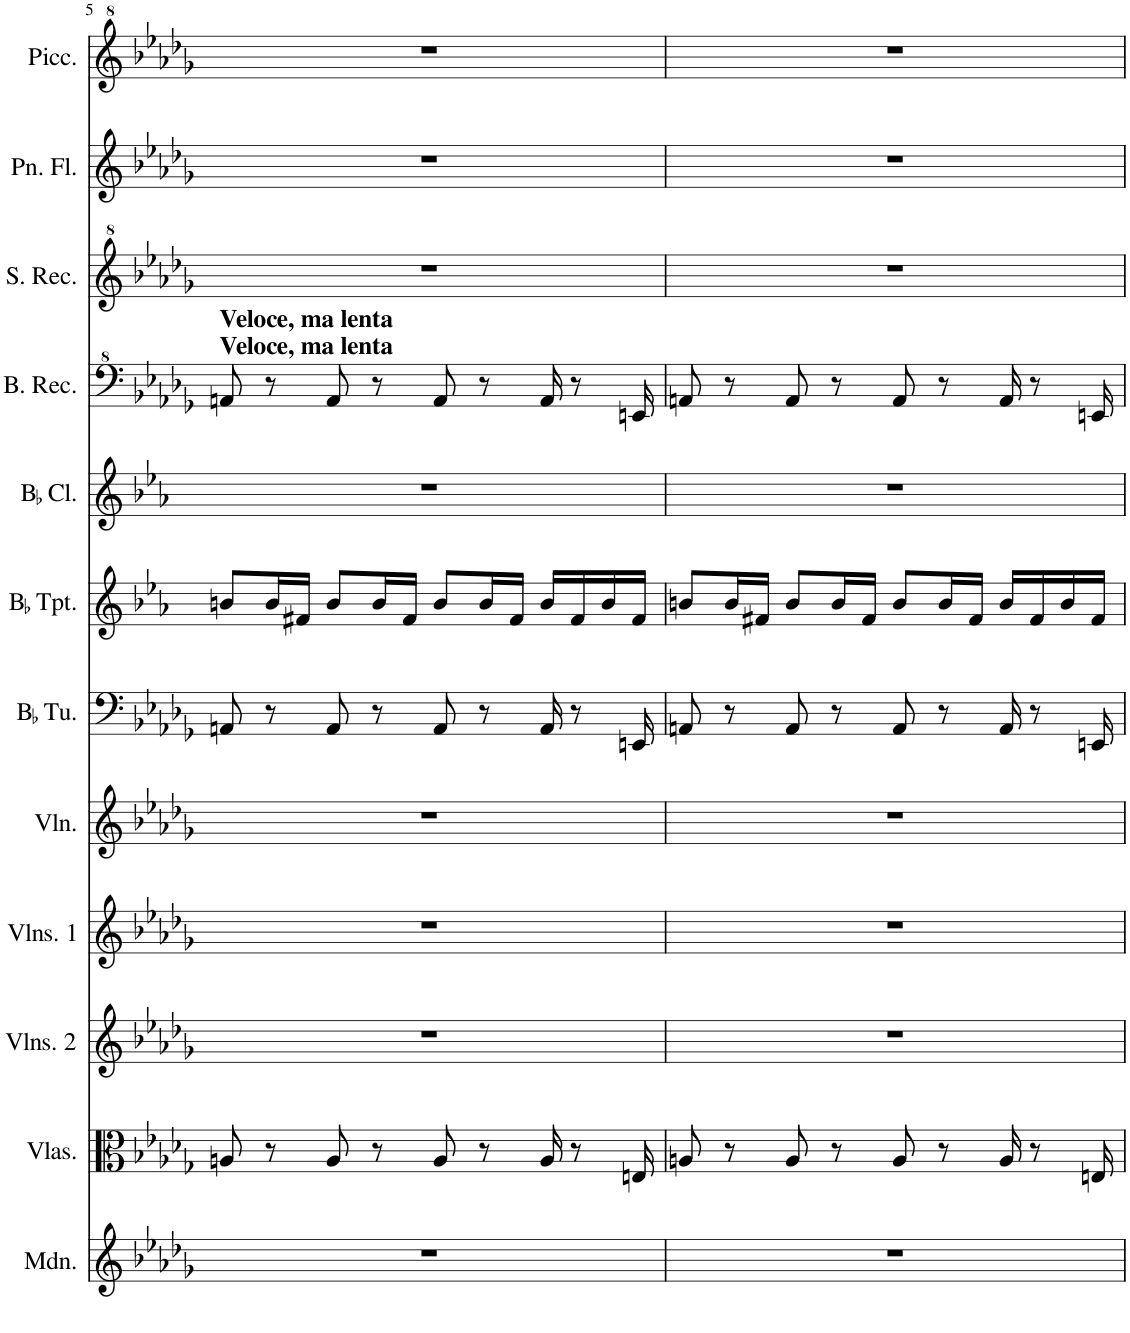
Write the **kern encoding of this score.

**kern	**kern	**kern	**kern	**kern	**kern	**kern	**kern	**kern	**kern	**kern	**kern
*part12	*part11	*part10	*part9	*part8	*part7	*part6	*part5	*part4	*part3	*part2	*part1
*staff12	*staff11	*staff10	*staff9	*staff8	*staff7	*staff6	*staff5	*staff4	*staff3	*staff2	*staff1
*I"Mandolin	*I"Violas	*I"Violins 2	*I"Violins 1	*I"Violin	*I"BaccidentalFlat Tuba	*I"BaccidentalFlat Trumpet	*I"BaccidentalFlat Clarinet	*I"Bass Recorder	*I"Soprano Recorder	*I"Pan Flute	*I"Piccolo
*I'Mdn.	*I'Vlas.	*I'Vlns. 2	*I'Vlns. 1	*I'Vln.	*I'BaccidentalFlat Tu.	*I'BaccidentalFlat Tpt.	*I'BaccidentalFlat Cl.	*I'B. Rec.	*I'S. Rec.	*I'Pn. Fl.	*I'Picc.
!!LO:PB:g=z
*clefG2	*clefC3	*clefG2	*clefG2	*clefG2	*clefF4	*clefG2	*clefG2	*clefF^4	*clefG^2	*clefG2	*clefG^2
*	*	*	*	*	*	*Trd1c2	*Trd1c2	*	*	*	*Trd-7c-12
*k[b-e-a-d-g-]	*k[b-e-a-d-g-]	*k[b-e-a-d-g-]	*k[b-e-a-d-g-]	*k[b-e-a-d-g-]	*k[b-e-a-d-g-]	*k[b-e-a-]	*k[b-e-a-]	*k[b-e-a-d-g-]	*k[b-e-a-d-g-]	*k[b-e-a-d-g-]	*k[b-e-a-d-g-]
*M4/4	*M4/4	*M4/4	*M4/4	*M4/4	*M4/4	*M4/4	*M4/4	*M4/4	*M4/4	*M4/4	*M4/4
=5	=5	=5	=5	=5	=5	=5	=5	=5	=5	=5	=5
!	!	!	!	!	!	!	!	!LO:TX:a:B:t=Veloce, ma lenta	!	!	!
!	!	!	!	!	!	!	!	!LO:TX:a:B:t=Veloce, ma lenta	!	!	!
1r	8An/	1r	1r	1r	8AAn/	8bn/L	1r	8An/	1r	1r	1r
.	8r	.	.	.	8r	16b/L	.	8r	.	.	.
.	.	.	.	.	.	16f#X/JJ	.	.	.	.	.
.	8A/	.	.	.	8AA/	8b/L	.	8A/	.	.	.
.	8r	.	.	.	8r	16b/L	.	8r	.	.	.
.	.	.	.	.	.	16f#/JJ	.	.	.	.	.
.	8A/	.	.	.	8AA/	8b/L	.	8A/	.	.	.
.	8r	.	.	.	8r	16b/L	.	8r	.	.	.
.	.	.	.	.	.	16f#/JJ	.	.	.	.	.
.	16A/	.	.	.	16AA/	16b/LL	.	16A/	.	.	.
.	8r	.	.	.	8r	16f#/	.	8r	.	.	.
.	.	.	.	.	.	16b/	.	.	.	.	.
.	16En/	.	.	.	16EEn/	16f#/JJ	.	16En/	.	.	.
=6	=6	=6	=6	=6	=6	=6	=6	=6	=6	=6	=6
1r	8An/	1r	1r	1r	8AAn/	8bn/L	1r	8An/	1r	1r	1r
.	8r	.	.	.	8r	16b/L	.	8r	.	.	.
.	.	.	.	.	.	16f#X/JJ	.	.	.	.	.
.	8A/	.	.	.	8AA/	8b/L	.	8A/	.	.	.
.	8r	.	.	.	8r	16b/L	.	8r	.	.	.
.	.	.	.	.	.	16f#/JJ	.	.	.	.	.
.	8A/	.	.	.	8AA/	8b/L	.	8A/	.	.	.
.	8r	.	.	.	8r	16b/L	.	8r	.	.	.
.	.	.	.	.	.	16f#/JJ	.	.	.	.	.
.	16A/	.	.	.	16AA/	16b/LL	.	16A/	.	.	.
.	8r	.	.	.	8r	16f#/	.	8r	.	.	.
.	.	.	.	.	.	16b/	.	.	.	.	.
.	16En/	.	.	.	16EEn/	16f#/JJ	.	16En/	.	.	.
=	=	=	=	=	=	=	=	=	=	=	=
*-	*-	*-	*-	*-	*-	*-	*-	*-	*-	*-	*-
